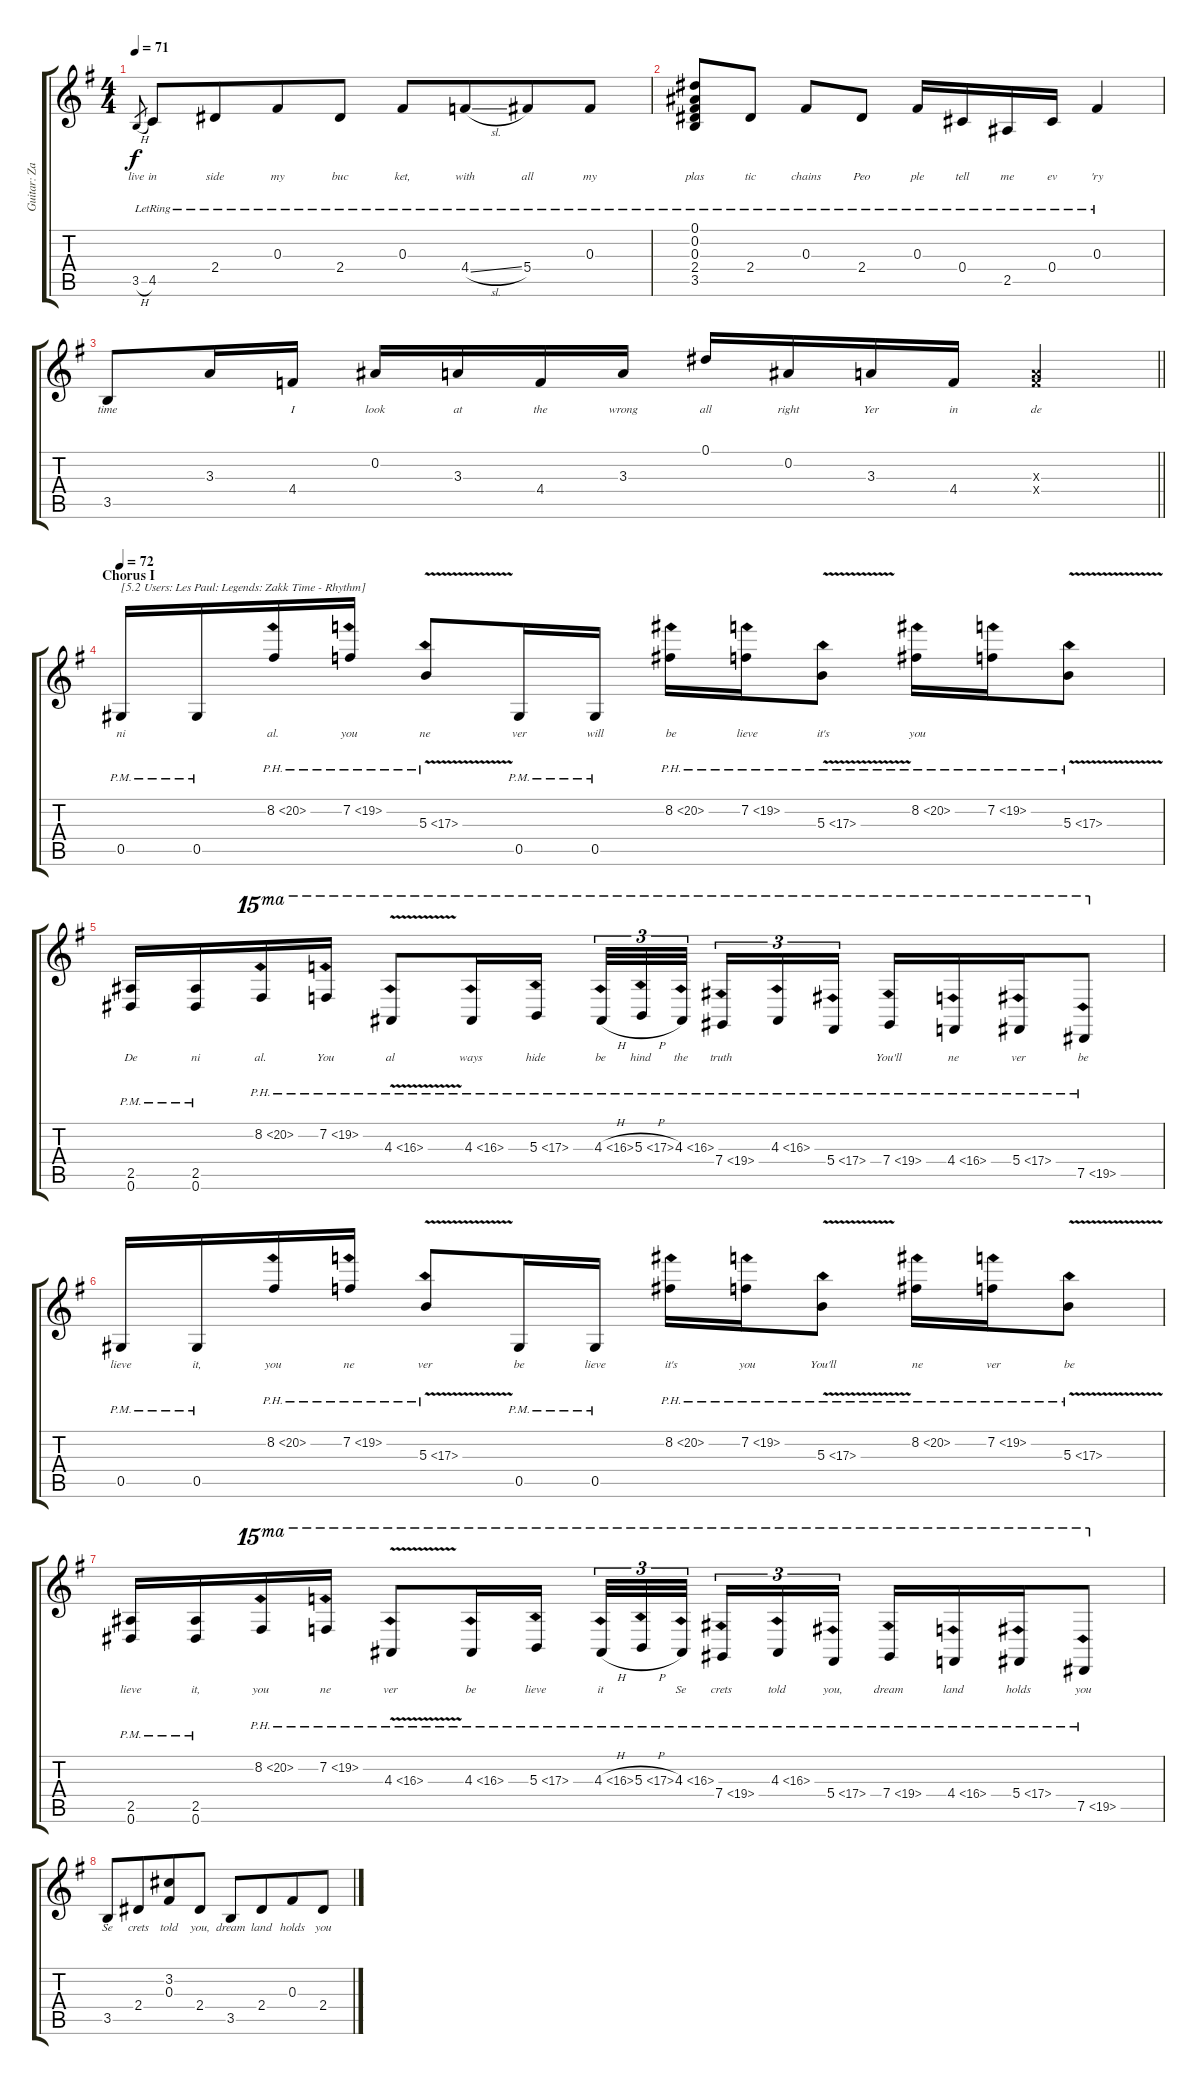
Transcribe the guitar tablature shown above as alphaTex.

\track ("Guitar: Zakk" "Guitar: Za") {instrument overdrivenguitar}
\staff {score tabs}
\tuning (Eb4 Bb3 Gb3 Db3 Ab2 Eb2) {hide}
\ts (4 4)
\tempo 71
\clef g2
\ks g
3.5{h}.8{lyrics (0 "live") lyrics (1 "") lyrics (2 "") lyrics (3 "") lyrics (4 "") gr dy f} 4.5{lr}.8{lyrics (0 "in") lyrics (1 "") lyrics (2 "") lyrics (3 "") lyrics (4 "")} 2.4{lr}.8{lyrics (0 "side") lyrics (1 "") lyrics (2 "") lyrics (3 "") lyrics (4 "") beam merge} 0.3{lr}.8{lyrics (0 "my") lyrics (1 "") lyrics (2 "") lyrics (3 "") lyrics (4 "")} 2.4{lr}.8{lyrics (0 "buc") lyrics (1 "") lyrics (2 "") lyrics (3 "") lyrics (4 "")} 0.3{lr}.8{lyrics (0 "ket,") lyrics (1 "") lyrics (2 "") lyrics (3 "") lyrics (4 "")} 4.4{sl lr}.8{lyrics (0 "with") lyrics (1 "") lyrics (2 "") lyrics (3 "") lyrics (4 "") beam merge} 5.4{lr}.8{lyrics (0 "all") lyrics (1 "") lyrics (2 "") lyrics (3 "") lyrics (4 "")} 0.3{lr}.8{lyrics (0 "my") lyrics (1 "") lyrics (2 "") lyrics (3 "") lyrics (4 "")} |
(0.1{lr} 0.2{lr} 0.3{lr} 2.4{lr} 3.5{lr}).8{lyrics (0 "plas") lyrics (1 "") lyrics (2 "") lyrics (3 "") lyrics (4 "")} 2.4{lr}.8{lyrics (0 "tic") lyrics (1 "") lyrics (2 "") lyrics (3 "") lyrics (4 "")} 0.3{lr}.8{lyrics (0 "chains") lyrics (1 "") lyrics (2 "") lyrics (3 "") lyrics (4 "")} 2.4{lr}.8{lyrics (0 "Peo") lyrics (1 "") lyrics (2 "") lyrics (3 "") lyrics (4 "")} 0.3{lr}.16{lyrics (0 "ple") lyrics (1 "") lyrics (2 "") lyrics (3 "") lyrics (4 "")} 0.4{lr}.16{lyrics (0 "tell") lyrics (1 "") lyrics (2 "") lyrics (3 "") lyrics (4 "")} 2.5{lr}.16{lyrics (0 "me") lyrics (1 "") lyrics (2 "") lyrics (3 "") lyrics (4 "")} 0.4{lr}.16{lyrics (0 "ev") lyrics (1 "") lyrics (2 "") lyrics (3 "") lyrics (4 "")} 0.3{lr}.4{lyrics (0 "'ry") lyrics (1 "") lyrics (2 "") lyrics (3 "") lyrics (4 "")} |
\barLineRight lightlight
3.5.8{lyrics (0 "time") lyrics (1 "") lyrics (2 "") lyrics (3 "") lyrics (4 "")} 3.3.16{lyrics (0 "") lyrics (1 "") lyrics (2 "") lyrics (3 "") lyrics (4 "")} 4.4.16{lyrics (0 "I") lyrics (1 "") lyrics (2 "") lyrics (3 "") lyrics (4 "")} 0.2.16{lyrics (0 "look") lyrics (1 "") lyrics (2 "") lyrics (3 "") lyrics (4 "")} 3.3.16{lyrics (0 "at") lyrics (1 "") lyrics (2 "") lyrics (3 "") lyrics (4 "")} 4.4.16{lyrics (0 "the") lyrics (1 "") lyrics (2 "") lyrics (3 "") lyrics (4 "")} 3.3.16{lyrics (0 "wrong") lyrics (1 "") lyrics (2 "") lyrics (3 "") lyrics (4 "")} 0.1.16{lyrics (0 "all") lyrics (1 "") lyrics (2 "") lyrics (3 "") lyrics (4 "")} 0.2.16{lyrics (0 "right") lyrics (1 "") lyrics (2 "") lyrics (3 "") lyrics (4 "")} 3.3.16{lyrics (0 "Yer") lyrics (1 "") lyrics (2 "") lyrics (3 "") lyrics (4 "")} 4.4.16{lyrics (0 "in") lyrics (1 "") lyrics (2 "") lyrics (3 "") lyrics (4 "")} (3.3{x} 4.4{x}).4{lyrics (0 "de") lyrics (1 "") lyrics (2 "") lyrics (3 "") lyrics (4 "")} |
\section ("" "Chorus I")
\tempo 72
0.5{pm}.16{txt "[5.2 Users: Les Paul: Legends: Zakk Time - Rhythm]" lyrics (0 "ni") lyrics (1 "") lyrics (2 "") lyrics (3 "") lyrics (4 "") volume 13 instrument overdrivenguitar} 0.5{pm}.16{lyrics (0 "") lyrics (1 "") lyrics (2 "") lyrics (3 "") lyrics (4 "")} 8.2{ph 12}.16{lyrics (0 "al.") lyrics (1 "") lyrics (2 "") lyrics (3 "") lyrics (4 "")} 7.2{ph 12}.16{lyrics (0 "you") lyrics (1 "") lyrics (2 "") lyrics (3 "") lyrics (4 "")} 5.3{ph 12 v}.8{lyrics (0 "ne") lyrics (1 "") lyrics (2 "") lyrics (3 "") lyrics (4 "")} 0.5{pm}.16{lyrics (0 "ver") lyrics (1 "") lyrics (2 "") lyrics (3 "") lyrics (4 "")} 0.5{pm}.16{lyrics (0 "will") lyrics (1 "") lyrics (2 "") lyrics (3 "") lyrics (4 "")} 8.2{ph 12}.16{lyrics (0 "be") lyrics (1 "") lyrics (2 "") lyrics (3 "") lyrics (4 "")} 7.2{ph 12}.16{lyrics (0 "lieve") lyrics (1 "") lyrics (2 "") lyrics (3 "") lyrics (4 "")} 5.3{ph 12 v}.8{lyrics (0 "it's") lyrics (1 "") lyrics (2 "") lyrics (3 "") lyrics (4 "")} 8.2{ph 12}.16{lyrics (0 "you") lyrics (1 "") lyrics (2 "") lyrics (3 "") lyrics (4 "")} 7.2{ph 12}.16{lyrics (0 "") lyrics (1 "") lyrics (2 "") lyrics (3 "") lyrics (4 "")} 5.3{ph 12 v}.8{lyrics (0 "") lyrics (1 "") lyrics (2 "") lyrics (3 "") lyrics (4 "")} |
(2.5{pm} 0.6{pm}).16{lyrics (0 "De") lyrics (1 "") lyrics (2 "") lyrics (3 "") lyrics (4 "")} (2.5{pm} 0.6{pm}).16{lyrics (0 "ni") lyrics (1 "") lyrics (2 "") lyrics (3 "") lyrics (4 "")} 8.2{ph 12}.16{ot 15ma lyrics (0 "al.") lyrics (1 "") lyrics (2 "") lyrics (3 "") lyrics (4 "")} 7.2{ph 12}.16{ot 15ma lyrics (0 "You") lyrics (1 "") lyrics (2 "") lyrics (3 "") lyrics (4 "")} 4.3{ph 12 v}.8{ot 15ma lyrics (0 "al") lyrics (1 "") lyrics (2 "") lyrics (3 "") lyrics (4 "")} 4.3{ph 12}.16{ot 15ma lyrics (0 "ways") lyrics (1 "") lyrics (2 "") lyrics (3 "") lyrics (4 "")} 5.3{ph 12}.16{ot 15ma lyrics (0 "hide") lyrics (1 "") lyrics (2 "") lyrics (3 "") lyrics (4 "")} 4.3{ph 12 h}.32{tu (3 2) ot 15ma lyrics (0 "be") lyrics (1 "") lyrics (2 "") lyrics (3 "") lyrics (4 "")} 5.3{ph 12 h}.32{tu (3 2) ot 15ma lyrics (0 "hind") lyrics (1 "") lyrics (2 "") lyrics (3 "") lyrics (4 "")} 4.3{ph 12}.32{tu (3 2) ot 15ma lyrics (0 "the") lyrics (1 "") lyrics (2 "") lyrics (3 "") lyrics (4 "") beam splitsecondary} 7.4{ph 12}.16{tu (3 2) ot 15ma lyrics (0 "truth") lyrics (1 "") lyrics (2 "") lyrics (3 "") lyrics (4 "")} 4.3{ph 12}.16{tu (3 2) ot 15ma lyrics (0 "") lyrics (1 "") lyrics (2 "") lyrics (3 "") lyrics (4 "")} 5.4{ph 12}.16{tu (3 2) ot 15ma lyrics (0 "") lyrics (1 "") lyrics (2 "") lyrics (3 "") lyrics (4 "") beam split} 7.4{ph 12}.16{ot 15ma lyrics (0 "You'll") lyrics (1 "") lyrics (2 "") lyrics (3 "") lyrics (4 "") beam merge} 4.4{ph 12}.16{ot 15ma lyrics (0 "ne") lyrics (1 "") lyrics (2 "") lyrics (3 "") lyrics (4 "")} 5.4{ph 12}.16{ot 15ma lyrics (0 "ver") lyrics (1 "") lyrics (2 "") lyrics (3 "") lyrics (4 "")} 7.5{ph 12}.8{ot 15ma lyrics (0 "be") lyrics (1 "") lyrics (2 "") lyrics (3 "") lyrics (4 "")} |
0.5{pm}.16{lyrics (0 "lieve") lyrics (1 "") lyrics (2 "") lyrics (3 "") lyrics (4 "")} 0.5{pm}.16{lyrics (0 "it,") lyrics (1 "") lyrics (2 "") lyrics (3 "") lyrics (4 "")} 8.2{ph 12}.16{lyrics (0 "you") lyrics (1 "") lyrics (2 "") lyrics (3 "") lyrics (4 "")} 7.2{ph 12}.16{lyrics (0 "ne") lyrics (1 "") lyrics (2 "") lyrics (3 "") lyrics (4 "")} 5.3{ph 12 v}.8{lyrics (0 "ver") lyrics (1 "") lyrics (2 "") lyrics (3 "") lyrics (4 "")} 0.5{pm}.16{lyrics (0 "be") lyrics (1 "") lyrics (2 "") lyrics (3 "") lyrics (4 "")} 0.5{pm}.16{lyrics (0 "lieve") lyrics (1 "") lyrics (2 "") lyrics (3 "") lyrics (4 "")} 8.2{ph 12}.16{lyrics (0 "it's") lyrics (1 "") lyrics (2 "") lyrics (3 "") lyrics (4 "")} 7.2{ph 12}.16{lyrics (0 "you") lyrics (1 "") lyrics (2 "") lyrics (3 "") lyrics (4 "")} 5.3{ph 12 v}.8{lyrics (0 "You'll") lyrics (1 "") lyrics (2 "") lyrics (3 "") lyrics (4 "")} 8.2{ph 12}.16{lyrics (0 "ne") lyrics (1 "") lyrics (2 "") lyrics (3 "") lyrics (4 "")} 7.2{ph 12}.16{lyrics (0 "ver") lyrics (1 "") lyrics (2 "") lyrics (3 "") lyrics (4 "")} 5.3{ph 12 v}.8{lyrics (0 "be") lyrics (1 "") lyrics (2 "") lyrics (3 "") lyrics (4 "")} |
(2.5{pm} 0.6{pm}).16{lyrics (0 "lieve") lyrics (1 "") lyrics (2 "") lyrics (3 "") lyrics (4 "")} (2.5{pm} 0.6{pm}).16{lyrics (0 "it,") lyrics (1 "") lyrics (2 "") lyrics (3 "") lyrics (4 "")} 8.2{ph 12}.16{ot 15ma lyrics (0 "you") lyrics (1 "") lyrics (2 "") lyrics (3 "") lyrics (4 "")} 7.2{ph 12}.16{ot 15ma lyrics (0 "ne") lyrics (1 "") lyrics (2 "") lyrics (3 "") lyrics (4 "")} 4.3{ph 12 v}.8{ot 15ma lyrics (0 "ver") lyrics (1 "") lyrics (2 "") lyrics (3 "") lyrics (4 "")} 4.3{ph 12}.16{ot 15ma lyrics (0 "be") lyrics (1 "") lyrics (2 "") lyrics (3 "") lyrics (4 "")} 5.3{ph 12}.16{ot 15ma lyrics (0 "lieve") lyrics (1 "") lyrics (2 "") lyrics (3 "") lyrics (4 "")} 4.3{ph 12 h}.32{tu (3 2) ot 15ma lyrics (0 "it") lyrics (1 "") lyrics (2 "") lyrics (3 "") lyrics (4 "")} 5.3{ph 12 h}.32{tu (3 2) ot 15ma lyrics (0 "") lyrics (1 "") lyrics (2 "") lyrics (3 "") lyrics (4 "")} 4.3{ph 12}.32{tu (3 2) ot 15ma lyrics (0 "Se") lyrics (1 "") lyrics (2 "") lyrics (3 "") lyrics (4 "") beam splitsecondary} 7.4{ph 12}.16{tu (3 2) ot 15ma lyrics (0 "crets") lyrics (1 "") lyrics (2 "") lyrics (3 "") lyrics (4 "")} 4.3{ph 12}.16{tu (3 2) ot 15ma lyrics (0 "told") lyrics (1 "") lyrics (2 "") lyrics (3 "") lyrics (4 "")} 5.4{ph 12}.16{tu (3 2) ot 15ma lyrics (0 "you,") lyrics (1 "") lyrics (2 "") lyrics (3 "") lyrics (4 "") beam split} 7.4{ph 12}.16{ot 15ma lyrics (0 "dream") lyrics (1 "") lyrics (2 "") lyrics (3 "") lyrics (4 "") beam merge} 4.4{ph 12}.16{ot 15ma lyrics (0 "land") lyrics (1 "") lyrics (2 "") lyrics (3 "") lyrics (4 "")} 5.4{ph 12}.16{ot 15ma lyrics (0 "holds") lyrics (1 "") lyrics (2 "") lyrics (3 "") lyrics (4 "")} 7.5{ph 12}.8{ot 15ma lyrics (0 "you") lyrics (1 "") lyrics (2 "") lyrics (3 "") lyrics (4 "")} |
3.5.8{lyrics (0 "Se") lyrics (1 "") lyrics (2 "") lyrics (3 "") lyrics (4 "") beam merge} 2.4.8{lyrics (0 "crets") lyrics (1 "") lyrics (2 "") lyrics (3 "") lyrics (4 "") beam merge} (3.2 0.3).8{lyrics (0 "told") lyrics (1 "") lyrics (2 "") lyrics (3 "") lyrics (4 "") beam merge} 2.4.8{lyrics (0 "you,") lyrics (1 "") lyrics (2 "") lyrics (3 "") lyrics (4 "")} 3.5.8{lyrics (0 "dream") lyrics (1 "") lyrics (2 "") lyrics (3 "") lyrics (4 "") beam merge} 2.4.8{lyrics (0 "land") lyrics (1 "") lyrics (2 "") lyrics (3 "") lyrics (4 "") beam merge} 0.3.8{lyrics (0 "holds") lyrics (1 "") lyrics (2 "") lyrics (3 "") lyrics (4 "") beam merge} 2.4.8{lyrics (0 "you") lyrics (1 "") lyrics (2 "") lyrics (3 "") lyrics (4 "")}
